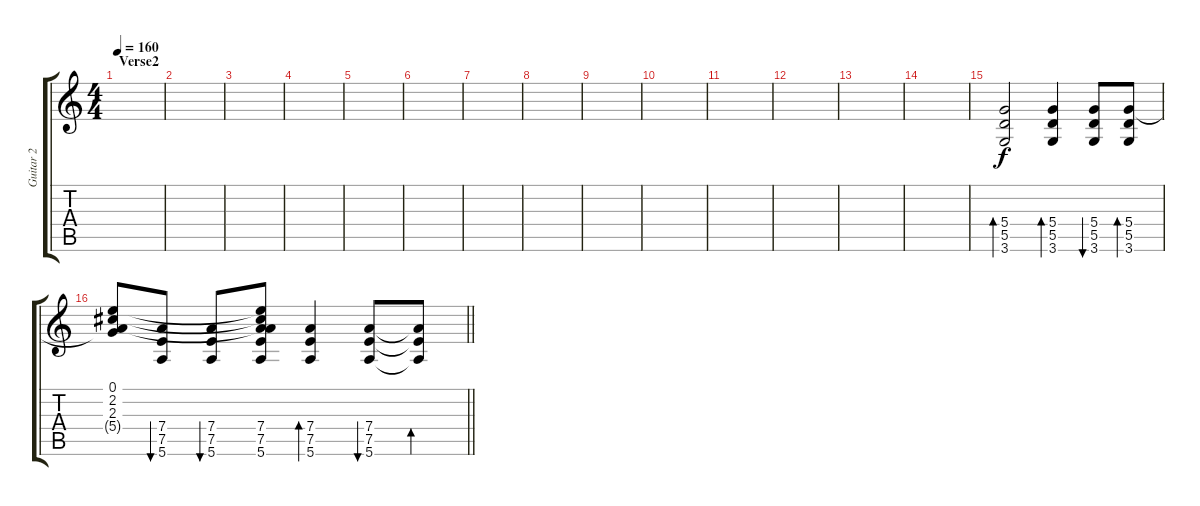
\track ("Guitar 2" "Guitar 2") {instrument electricguitarjazz}
\staff {score tabs}
\tuning (E4 B3 G3 D3 A2 E2) {hide}
\ts (4 4)
\section ("" "Verse2")
\tempo 160
\clef g2
\ks c
|
|
|
|
|
|
|
|
|
|
|
|
|
|
(5.4 5.5 3.6).2{bd 60} (5.4 5.5 3.6).4{bd 60} (5.4 5.5 3.6).8{bu 60} (5.4 5.5 3.6).8{bd 60} |
\barLineRight lightlight
(0.1 2.2 2.3 5.4{t}).8 (7.4 7.5 5.6).8{bu 60} (7.4 7.5 5.6).8{bu 60} (0.1{t} 2.2{t} 2.3{t} 7.4 7.5 5.6).8 (7.4 7.5 5.6).4{bd 60} (7.4 7.5 5.6).8{bu 60} (7.4{t} 7.5{t} 5.6{t}).8{bd 60}
